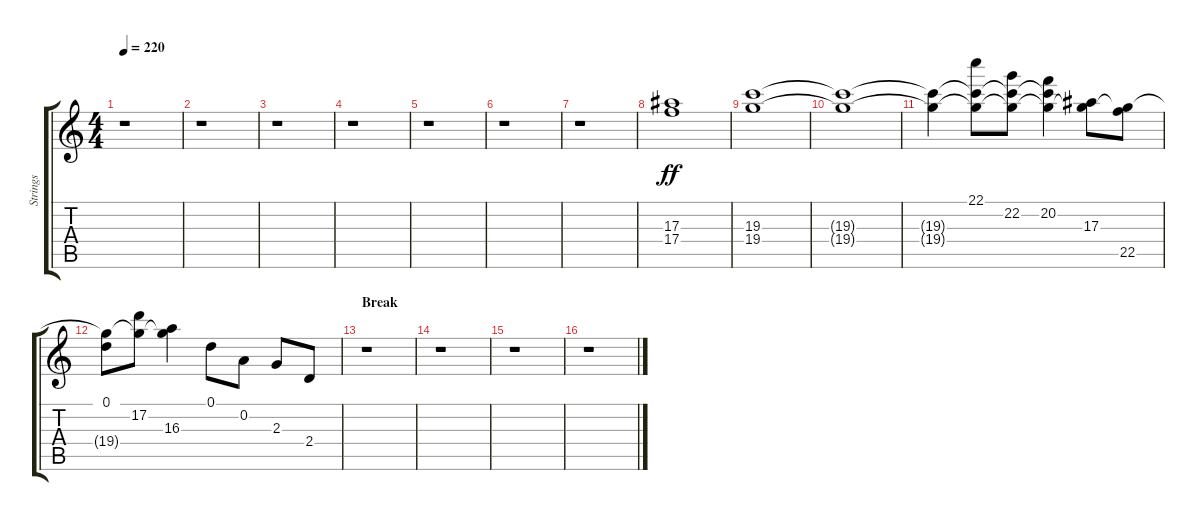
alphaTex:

\track ("Strings" "Strings") {instrument electricguitarclean}
\staff {score tabs}
\tuning (D4 A3 F3 C3 G2 C2) {hide}
\ts (4 4)
\tempo 220
\clef g2
\ks aminor
r.1{dy ff} |
r.1 |
r.1 |
r.1 |
r.1 |
r.1 |
r.1 |
(17.3 17.4).1 |
(19.3 19.4).1 |
(19.3{t} 19.4{t}).1 |
(19.3{t} 19.4{t}).4 (22.1 19.3{t} 19.4{t}).8 (22.2 19.3{t} 19.4{t}).8 (20.2 19.3{t} 19.4{t}).4 (17.3 19.4{t}).8 (19.4{t} 22.5).8 |
(0.1 19.4{t}).8 (17.2 19.4{t}).8 (16.3 19.4{t}).4 0.1.8 0.2.8 2.3.8 2.4.8 |
\section ("" "Break")
r.1 |
r.1 |
r.1 |
r.1
